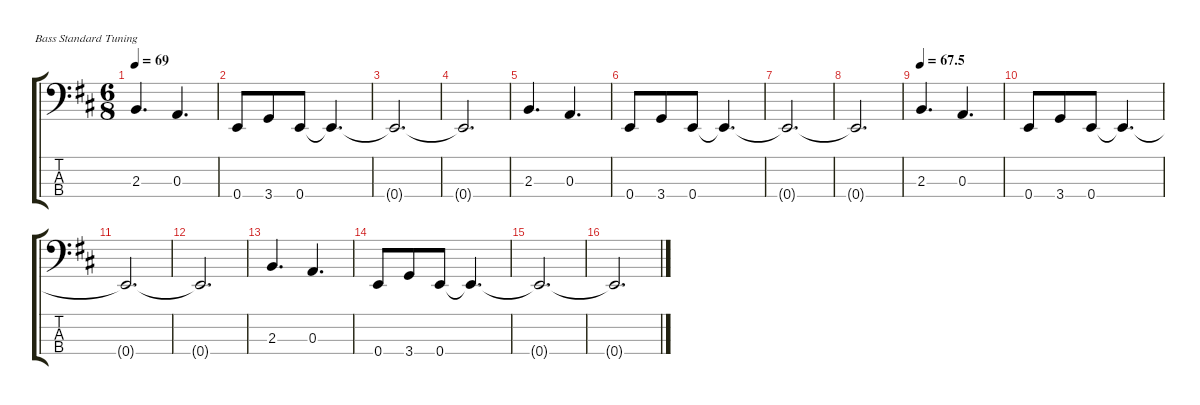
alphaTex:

\defaultSystemsLayout 4
\hideDynamics
\bracketExtendMode groupsimilarinstruments
\singleTrackTrackNamePolicy hidden
\multiTrackTrackNamePolicy hidden
\firstSystemTrackNameMode fullname
\firstSystemTrackNameOrientation horizontal
\otherSystemsTrackNameOrientation horizontal
\track ("Bass" "bass") {defaultSystemsLayout 8 instrument electricbassfinger}
\staff {score tabs}
\tuning (G2 D2 A1 E1)
\ts (6 8)
\tempo 69
\clef f4
\ks bminor
2.3{acc forcenatural}.4{d dy ff beam Up} 0.3{acc forcenatural}.4{d beam Up} |
0.4{acc forcenatural}.8{beam Up} 3.4{acc forcenatural}.8{beam Up} 0.4{acc forcenatural}.8{beam Up} 0.4{t acc forcenatural}.4{d beam Up} |
0.4{t acc forcenatural}.2{d beam Up} |
0.4{t acc forcenatural}.2{d beam Up} |
2.3{acc forcenatural}.4{d beam Up} 0.3{acc forcenatural}.4{d beam Up} |
0.4{acc forcenatural}.8{beam Up} 3.4{acc forcenatural}.8{beam Up} 0.4{acc forcenatural}.8{beam Up} 0.4{t acc forcenatural}.4{d beam Up} |
0.4{t acc forcenatural}.2{d beam Up} |
0.4{t acc forcenatural}.2{d beam Up} |
\tempo
67.5 2.3{acc forcenatural}.4{d beam Up} 0.3{acc forcenatural}.4{d beam Up} |
0.4{acc forcenatural}.8{beam Up} 3.4{acc forcenatural}.8{beam Up} 0.4{acc forcenatural}.8{beam Up} 0.4{t acc forcenatural}.4{d beam Up} |
0.4{t acc forcenatural}.2{d beam Up} |
0.4{t acc forcenatural}.2{d beam Up} |
2.3{acc forcenatural}.4{d beam Up} 0.3{acc forcenatural}.4{d beam Up} |
0.4{acc forcenatural}.8{beam Up} 3.4{acc forcenatural}.8{beam Up} 0.4{acc forcenatural}.8{beam Up} 0.4{t acc forcenatural}.4{d beam Up} |
0.4{t acc forcenatural}.2{d beam Up} |
0.4{t acc forcenatural}.2{d beam Up}
